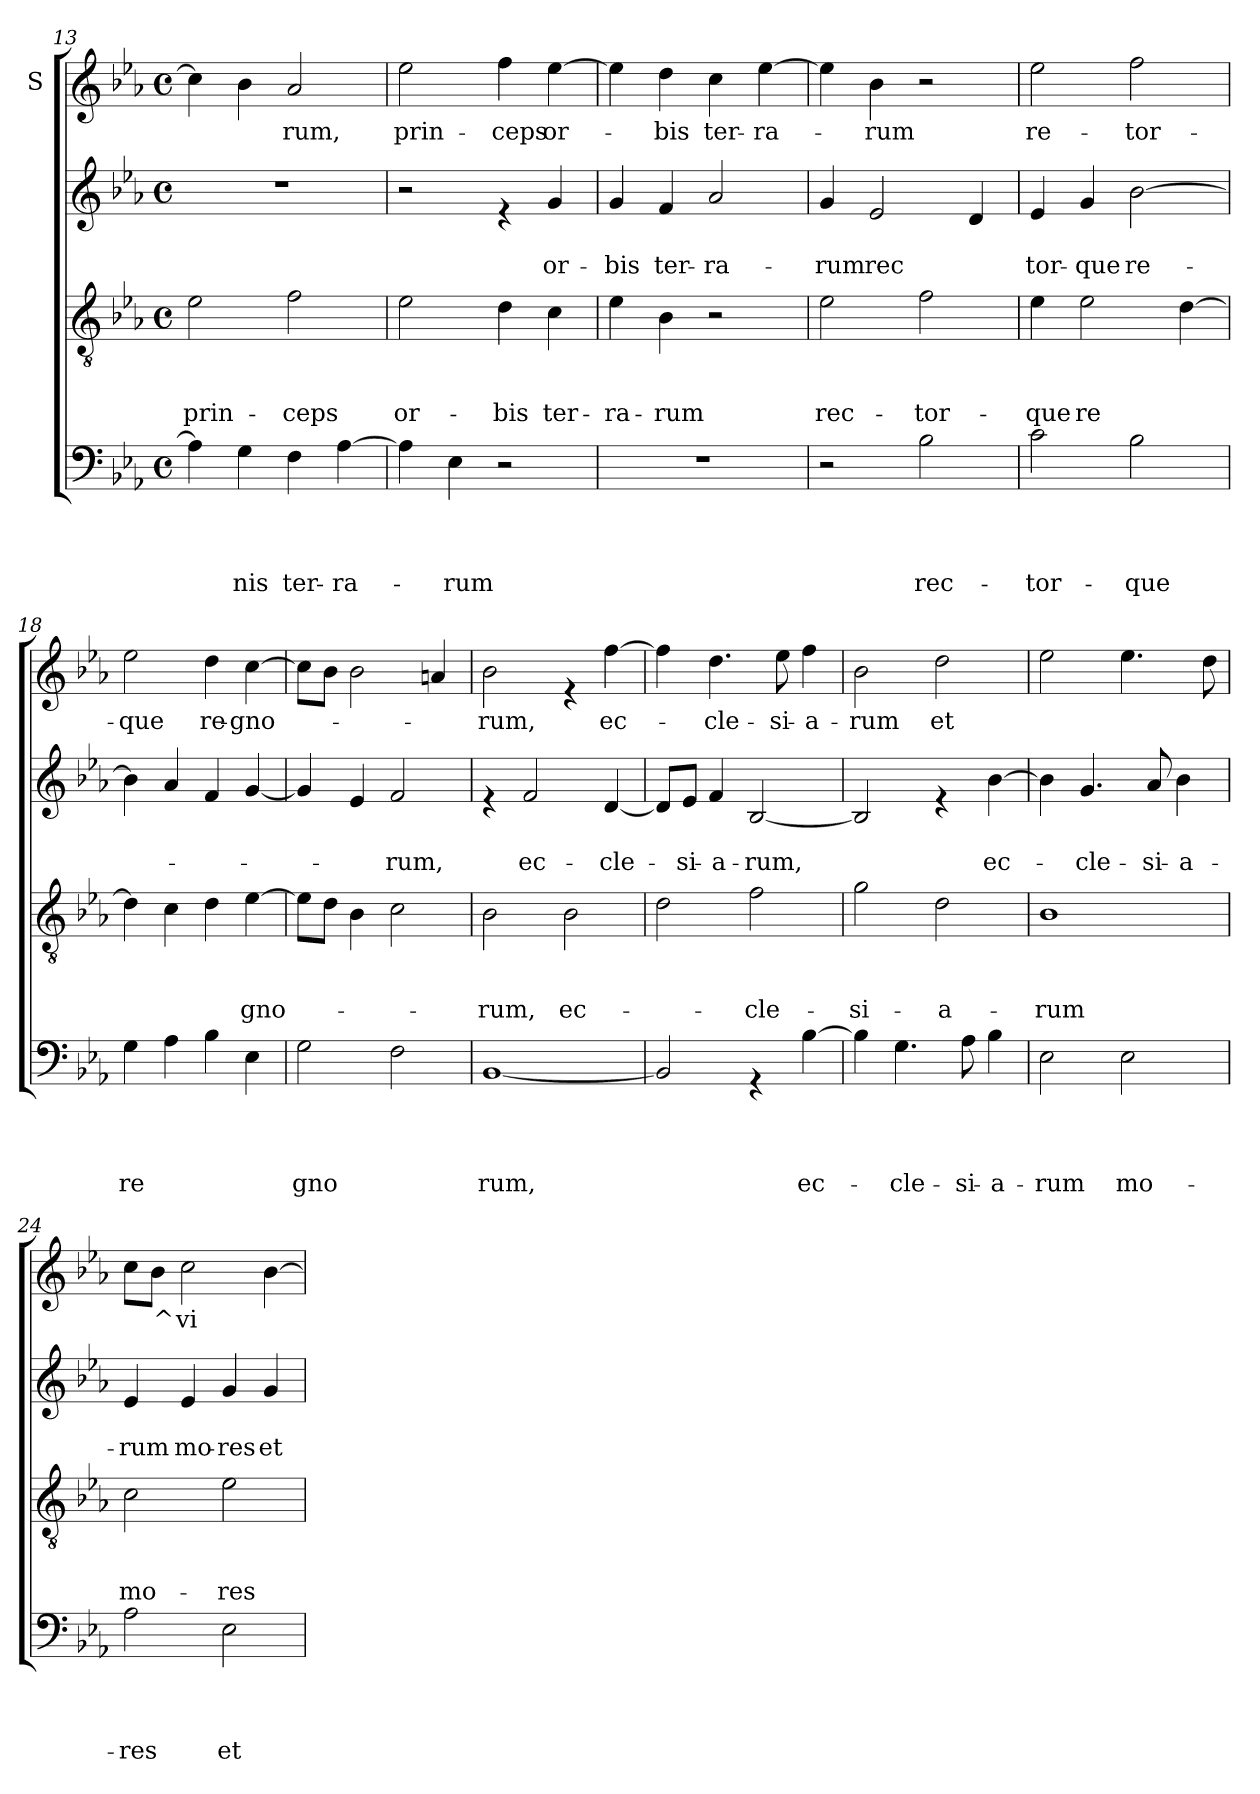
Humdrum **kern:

**kern	**text	**text	**text	**text	**kern	**text	**text	**text	**kern	**text	**text	**kern	**text
*part4	*part4	*part4	*part4	*part4	*part3	*part3	*part3	*part3	*part2	*part2	*part2	*part1	*part1
*staff4	*staff4	*staff4	*staff4	*staff4	*staff3	*staff3	*staff3	*staff3	*staff2	*staff2	*staff2	*staff1	*staff1
*	*	*	*	*	*	*	*	*	*	*	*	*I"S	*
*clefF4	*	*	*	*	*clefGv2	*	*	*	*clefG2	*	*	*clefG2	*
*k[b-e-a-]	*	*	*	*	*k[b-e-a-]	*	*	*	*k[b-e-a-]	*	*	*k[b-e-a-]	*
*E-:	*	*	*	*	*E-:	*	*	*	*E-:	*	*	*E-:	*
*M4/4	*	*	*	*	*M4/4	*	*	*	*M4/4	*	*	*M4/4	*
*met(c)	*	*	*	*	*met(c)	*	*	*	*met(c)	*	*	*met(c)	*
=13	=13	=13	=13	=13	=13	=13	=13	=13	=13	=13	=13	=13	=13
!	!	!	!	!	!	!	!	!LO:LY:b	!	!	!	!	!
4A-\]	.	.	.	.	2e-\	.	.	prin-	1r	.	.	4cc\]	.
!	!	!	!	!LO:LY:b	!	!	!	!	!	!	!	!	!
4G\	.	.	.	-nis	.	.	.	.	.	.	.	4b-\	.
!	!	!	!	!LO:LY:b	!	!	!	!LO:LY:b	!	!	!	!	!LO:LY:b
4F\	.	.	.	ter-	2f\	.	.	-ceps	.	.	.	2a-/	rum,
!	!	!	!	!LO:LY:b	!	!	!	!	!	!	!	!	!
[>4A-\	.	.	.	-ra-	.	.	.	.	.	.	.	.	.
=14	=14	=14	=14	=14	=14	=14	=14	=14	=14	=14	=14	=14	=14
!	!	!	!	!	!	!	!	!LO:LY:b	!	!	!	!	!LO:LY:b
4A-\]	.	.	.	.	2e-\	.	.	or-	2r	.	.	2ee-\	prin-
!	!	!	!	!LO:LY:b	!	!	!	!	!	!	!	!	!
4E-\	.	.	.	-rum	.	.	.	.	.	.	.	.	.
!	!	!	!	!	!	!	!	!LO:LY:b	!	!	!	!	!LO:LY:b
2r	.	.	.	.	4d\	.	.	-bis	4re	.	.	4ff\	-ceps
!	!	!	!	!	!	!	!	!LO:LY:b	!	!	!LO:LY:b	!	!LO:LY:b
.	.	.	.	.	4c\	.	.	ter-	4g/	.	or-	[>4ee-\	or-
=15	=15	=15	=15	=15	=15	=15	=15	=15	=15	=15	=15	=15	=15
!	!	!	!	!	!	!	!	!LO:LY:b	!	!	!LO:LY:b	!	!
1r	.	.	.	.	4e-\	.	.	-ra-	4g/	.	-bis	4ee-\]	.
!	!	!	!	!	!	!	!	!LO:LY:b	!	!	!LO:LY:b	!	!LO:LY:b
.	.	.	.	.	4B-\	.	.	-rum	4f/	.	ter-	4dd\	-bis
!	!	!	!	!	!	!	!	!	!	!	!LO:LY:b	!	!LO:LY:b
.	.	.	.	.	2r	.	.	.	2a-/	.	-ra-	4cc\	ter-
!	!	!	!	!	!	!	!	!	!	!	!	!	!LO:LY:b
.	.	.	.	.	.	.	.	.	.	.	.	[>4ee-\	-ra-
=16	=16	=16	=16	=16	=16	=16	=16	=16	=16	=16	=16	=16	=16
!	!	!	!	!	!	!	!	!LO:LY:b	!	!	!LO:LY:b	!	!
2r	.	.	.	.	2e-\	.	.	rec-	4g/	.	-rum	4ee-\]	.
!	!	!	!	!	!	!	!	!	!	!	!LO:LY:b	!	!LO:LY:b
.	.	.	.	.	.	.	.	.	2e-/	.	rec	4b-\	-rum
!	!	!	!	!LO:LY:b	!	!	!	!LO:LY:b	!	!	!	!	!
2B-\	.	.	.	rec-	2f\	.	.	-tor-	.	.	.	2r	.
.	.	.	.	.	.	.	.	.	4d/	.	.	.	.
!!LO:LB:g=z
=17	=17	=17	=17	=17	=17	=17	=17	=17	=17	=17	=17	=17	=17
!	!	!	!	!LO:LY:b	!	!	!	!LO:LY:b	!	!	!LO:LY:b	!	!LO:LY:b
2c\	.	.	.	-tor-	4e-\	.	.	-que	4e-/	.	tor-	2ee-\	re-
!	!	!	!	!	!	!	!	!LO:LY:b	!	!	!LO:LY:b	!	!
.	.	.	.	.	2e-\	.	.	re	4g/	.	-que	.	.
!	!	!	!	!LO:LY:b	!	!	!	!	!	!	!LO:LY:b	!	!LO:LY:b
2B-\	.	.	.	-que	.	.	.	.	[>2b-\	.	re-	2ff\	-tor-
.	.	.	.	.	[>4d\	.	.	.	.	.	.	.	.
=18	=18	=18	=18	=18	=18	=18	=18	=18	=18	=18	=18	=18	=18
!	!	!	!	!LO:LY:b	!	!	!	!	!	!	!	!	!LO:LY:b
4G\	.	.	.	re	4d\]	.	.	.	4b-\]	.	.	2ee-\	-que
4A-\	.	.	.	.	4c\	.	.	.	4a-/	.	.	.	.
!	!	!	!	!	!	!	!	!	!	!	!	!	!LO:LY:b
4B-\	.	.	.	.	4d\	.	.	.	4f/	.	.	4dd\	re-
!	!	!	!	!	!	!	!	!LO:LY:b	!	!	!	!	!LO:LY:b
4E-\	.	.	.	.	[>4e-\	.	.	gno-	[<4g/	.	.	[>4cc\	-gno-
=19	=19	=19	=19	=19	=19	=19	=19	=19	=19	=19	=19	=19	=19
!	!	!	!	!LO:LY:b	!	!	!	!	!	!	!	!	!
2G\	.	.	.	gno	8e-\L]	.	.	.	4g/]	.	.	8cc\L]	.
.	.	.	.	.	8d\J	.	.	.	.	.	.	8b-\J	.
.	.	.	.	.	4B-\	.	.	.	4e-/	.	.	2b-\	.
!	!	!	!	!	!	!	!	!	!	!	!LO:LY:b	!	!
2F\	.	.	.	.	2c\	.	.	.	2f/	.	-rum,	.	.
.	.	.	.	.	.	.	.	.	.	.	.	4an/	.
=20	=20	=20	=20	=20	=20	=20	=20	=20	=20	=20	=20	=20	=20
!	!	!	!	!LO:LY:b	!	!	!	!LO:LY:b	!	!	!	!	!LO:LY:b
[<1BB-	.	.	.	rum,	2B-\	.	.	-rum,	4re	.	.	2b-\	-rum,
!	!	!	!	!	!	!	!	!	!	!	!LO:LY:b	!	!
.	.	.	.	.	.	.	.	.	2f/	.	ec-	.	.
!	!	!	!	!	!	!	!	!LO:LY:b	!	!	!	!	!
.	.	.	.	.	2B-\	.	.	ec-	.	.	.	4re	.
!	!	!	!	!	!	!	!	!	!	!	!LO:LY:b	!	!LO:LY:b
.	.	.	.	.	.	.	.	.	[<4d/	.	-cle-	[>4ff\	ec-
=21	=21	=21	=21	=21	=21	=21	=21	=21	=21	=21	=21	=21	=21
2BB-/]	.	.	.	.	2d\	.	.	.	8d/L]	.	.	4ff\]	.
!	!	!	!	!	!	!	!	!	!	!	!LO:LY:b	!	!
.	.	.	.	.	.	.	.	.	8e-/J	.	-si-	.	.
!	!	!	!	!	!	!	!	!	!	!	!LO:LY:b	!	!LO:LY:b
.	.	.	.	.	.	.	.	.	4f/	.	-a-	4.dd\	-cle-
!	!	!	!	!	!	!	!	!LO:LY:b	!	!	!LO:LY:b	!	!
4rGG	.	.	.	.	2f\	.	.	-cle-	[<2B-/	.	-rum,	.	.
!	!	!	!	!	!	!	!	!	!	!	!	!	!LO:LY:b
.	.	.	.	.	.	.	.	.	.	.	.	8ee-\	-si-
!	!	!	!	!LO:LY:b	!	!	!	!	!	!	!	!	!LO:LY:b
[>4B-\	.	.	.	ec-	.	.	.	.	.	.	.	4ff\	-a-
!!LO:PB:g=z
=22	=22	=22	=22	=22	=22	=22	=22	=22	=22	=22	=22	=22	=22
!	!	!	!	!	!	!	!	!LO:LY:b	!	!	!	!	!LO:LY:b
4B-\]	.	.	.	.	2g\	.	.	-si-	2B-/]	.	.	2b-\	-rum
!	!	!	!	!LO:LY:b	!	!	!	!	!	!	!	!	!
4.G\	.	.	.	-cle-	.	.	.	.	.	.	.	.	.
!	!	!	!	!	!	!	!	!LO:LY:b	!	!	!	!	!LO:LY:b
.	.	.	.	.	2d\	.	.	-a-	4re	.	.	2dd\	et
!	!	!	!	!LO:LY:b	!	!	!	!	!	!	!	!	!
8A-\	.	.	.	-si-	.	.	.	.	.	.	.	.	.
!	!	!	!	!LO:LY:b	!	!	!	!	!	!	!LO:LY:b	!	!
4B-\	.	.	.	-a-	.	.	.	.	[>4b-\	.	ec-	.	.
=23	=23	=23	=23	=23	=23	=23	=23	=23	=23	=23	=23	=23	=23
!	!	!	!	!LO:LY:b	!	!	!	!LO:LY:b	!	!	!	!	!
2E-\	.	.	.	-rum	1B-	.	.	-rum	4b-\]	.	.	2ee-\	.
!	!	!	!	!	!	!	!	!	!	!	!LO:LY:b	!	!
.	.	.	.	.	.	.	.	.	4.g/	.	-cle-	.	.
!	!	!	!	!LO:LY:b	!	!	!	!	!	!	!	!	!
2E-\	.	.	.	mo-	.	.	.	.	.	.	.	4.ee-\	.
!	!	!	!	!	!	!	!	!	!	!	!LO:LY:b	!	!
.	.	.	.	.	.	.	.	.	8a-/	.	-si-	.	.
!	!	!	!	!	!	!	!	!	!	!	!LO:LY:b	!	!
.	.	.	.	.	.	.	.	.	4b-\	.	-a-	.	.
.	.	.	.	.	.	.	.	.	.	.	.	8dd\	.
=24	=24	=24	=24	=24	=24	=24	=24	=24	=24	=24	=24	=24	=24
!	!	!	!	!LO:LY:b	!	!	!	!LO:LY:b	!	!	!LO:LY:b	!	!
2A-\	.	.	.	-res	2c\	.	.	mo-	4e-/	.	-rum	8cc\L	.
!	!	!	!	!	!	!	!	!	!	!	!	!	!LO:LY:b
.	.	.	.	.	.	.	.	.	.	.	.	8b-\J	^
!	!	!	!	!	!	!	!	!	!	!	!LO:LY:b	!	!LO:LY:b
.	.	.	.	.	.	.	.	.	4e-/	.	mo-	2cc\	vi
!	!	!	!	!LO:LY:b	!	!	!	!LO:LY:b	!	!	!LO:LY:b	!	!
2E-\	.	.	.	et	2e-\	.	.	-res	4g/	.	-res	.	.
!	!	!	!	!	!	!	!	!	!	!	!LO:LY:b	!	!
.	.	.	.	.	.	.	.	.	4g/	.	et	[>4b-\	.
=	=	=	=	=	=	=	=	=	=	=	=	=	=
*-	*-	*-	*-	*-	*-	*-	*-	*-	*-	*-	*-	*-	*-
